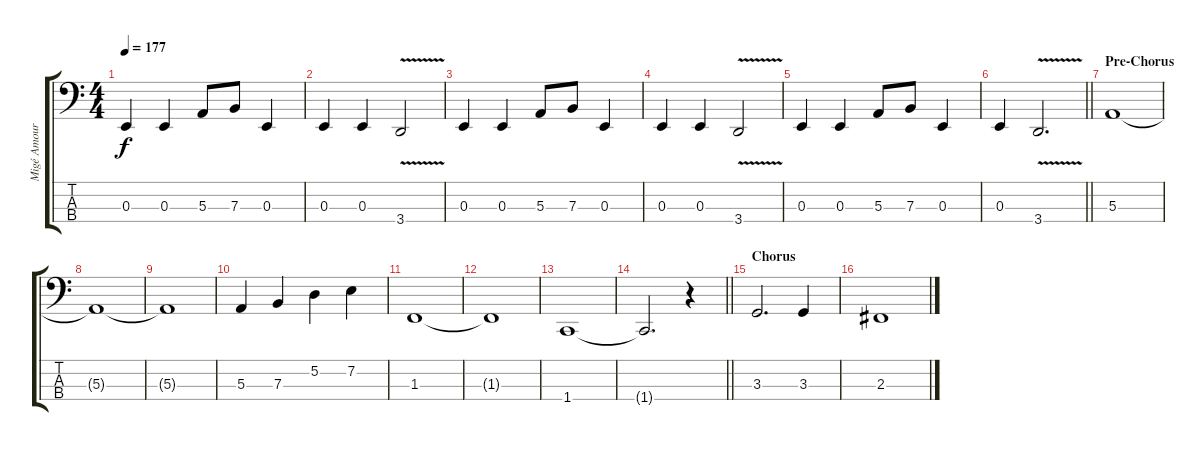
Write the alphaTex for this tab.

\track ("Migé Amour (Bass)" "Migé Amour") {instrument electricbassfinger}
\staff {score tabs}
\tuning (D2 A1 E1 B0) {hide}
\ts (4 4)
\tempo 177
\clef f4
\ks c
0.3.4{dy f} 0.3.4 5.3.8 7.3.8 0.3.4 |
0.3.4 0.3.4 3.4{v}.2 |
0.3.4 0.3.4 5.3.8 7.3.8 0.3.4 |
0.3.4 0.3.4 3.4{v}.2 |
0.3.4 0.3.4 5.3.8 7.3.8 0.3.4 |
\barLineRight lightlight
0.3.4 3.4{v}.2{d} |
\section ("" "Pre-Chorus")
5.3.1 |
5.3{t}.1 |
5.3{t}.1 |
5.3.4 7.3.4 5.2.4 7.2.4 |
1.3.1 |
1.3{t}.1 |
1.4.1 |
\barLineRight lightlight
1.4{t}.2{d} r.4 |
\section ("" "Chorus")
3.3.2{d} 3.3.4 |
2.3.1
